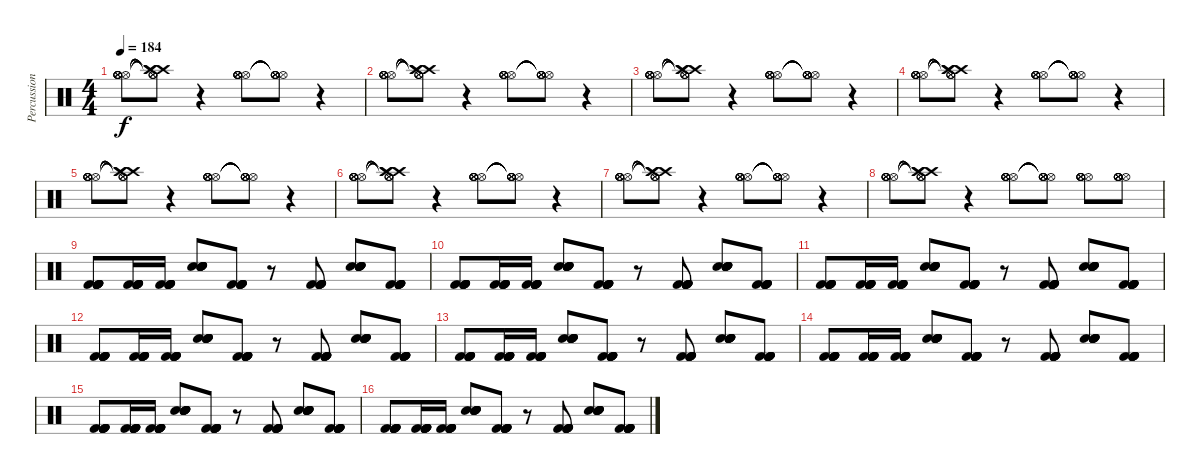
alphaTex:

\track ("Percussion" "Percussion") {instrument percussion}
\staff {score}
\articulation defaults
\ts (4 4)
\tempo 184
\clef neutral
\ks c
("Hi-Hat (open)" "Hi-Hat (open)" "Hi-Hat (open)" "Hi-Hat (open)" "Hi-Hat (open)" "Hi-Hat (open)").8{dy f} ("Hi-Hat (open)"{t} "Hi-Hat (open)"{t} "Hi-Hat (open)"{t} "Crash high (hit)"{t} "Crash high (hit)"{t} "Crash high (hit)"{t}).8 r.4 ("Hi-Hat (open)" "Hi-Hat (open)" "Hi-Hat (open)" "Hi-Hat (open)" "Hi-Hat (open)" "Hi-Hat (open)").8 ("Hi-Hat (open)"{t} "Hi-Hat (open)"{t} "Hi-Hat (open)"{t} "Hi-Hat (open)"{t} "Hi-Hat (open)"{t} "Hi-Hat (open)"{t}).8 r.4 |
("Hi-Hat (open)" "Hi-Hat (open)" "Hi-Hat (open)" "Hi-Hat (open)" "Hi-Hat (open)" "Hi-Hat (open)").8 ("Hi-Hat (open)"{t} "Hi-Hat (open)"{t} "Hi-Hat (open)"{t} "Crash high (hit)"{t} "Crash high (hit)"{t} "Crash high (hit)"{t}).8 r.4 ("Hi-Hat (open)" "Hi-Hat (open)" "Hi-Hat (open)" "Hi-Hat (open)" "Hi-Hat (open)" "Hi-Hat (open)").8 ("Hi-Hat (open)"{t} "Hi-Hat (open)"{t} "Hi-Hat (open)"{t} "Hi-Hat (open)"{t} "Hi-Hat (open)"{t} "Hi-Hat (open)"{t}).8 r.4 |
("Hi-Hat (open)" "Hi-Hat (open)" "Hi-Hat (open)" "Hi-Hat (open)" "Hi-Hat (open)" "Hi-Hat (open)").8 ("Hi-Hat (open)"{t} "Hi-Hat (open)"{t} "Hi-Hat (open)"{t} "Crash high (hit)"{t} "Crash high (hit)"{t} "Crash high (hit)"{t}).8 r.4 ("Hi-Hat (open)" "Hi-Hat (open)" "Hi-Hat (open)" "Hi-Hat (open)" "Hi-Hat (open)" "Hi-Hat (open)").8 ("Hi-Hat (open)"{t} "Hi-Hat (open)"{t} "Hi-Hat (open)"{t} "Hi-Hat (open)"{t} "Hi-Hat (open)"{t} "Hi-Hat (open)"{t}).8 r.4 |
("Hi-Hat (open)" "Hi-Hat (open)" "Hi-Hat (open)" "Hi-Hat (open)" "Hi-Hat (open)" "Hi-Hat (open)").8 ("Hi-Hat (open)"{t} "Hi-Hat (open)"{t} "Hi-Hat (open)"{t} "Crash high (hit)"{t} "Crash high (hit)"{t} "Crash high (hit)"{t}).8 r.4 ("Hi-Hat (open)" "Hi-Hat (open)" "Hi-Hat (open)" "Hi-Hat (open)" "Hi-Hat (open)" "Hi-Hat (open)").8 ("Hi-Hat (open)"{t} "Hi-Hat (open)"{t} "Hi-Hat (open)"{t} "Hi-Hat (open)"{t} "Hi-Hat (open)"{t} "Hi-Hat (open)"{t}).8 r.4 |
("Hi-Hat (open)" "Hi-Hat (open)" "Hi-Hat (open)" "Hi-Hat (open)" "Hi-Hat (open)" "Hi-Hat (open)").8 ("Hi-Hat (open)"{t} "Hi-Hat (open)"{t} "Hi-Hat (open)"{t} "Crash high (hit)"{t} "Crash high (hit)"{t} "Crash high (hit)"{t}).8 r.4 ("Hi-Hat (open)" "Hi-Hat (open)" "Hi-Hat (open)" "Hi-Hat (open)" "Hi-Hat (open)" "Hi-Hat (open)").8 ("Hi-Hat (open)"{t} "Hi-Hat (open)"{t} "Hi-Hat (open)"{t} "Hi-Hat (open)"{t} "Hi-Hat (open)"{t} "Hi-Hat (open)"{t}).8 r.4 |
("Hi-Hat (open)" "Hi-Hat (open)" "Hi-Hat (open)" "Hi-Hat (open)" "Hi-Hat (open)" "Hi-Hat (open)").8 ("Hi-Hat (open)"{t} "Hi-Hat (open)"{t} "Hi-Hat (open)"{t} "Crash high (hit)"{t} "Crash high (hit)"{t} "Crash high (hit)"{t}).8 r.4 ("Hi-Hat (open)" "Hi-Hat (open)" "Hi-Hat (open)" "Hi-Hat (open)" "Hi-Hat (open)" "Hi-Hat (open)").8 ("Hi-Hat (open)"{t} "Hi-Hat (open)"{t} "Hi-Hat (open)"{t} "Hi-Hat (open)"{t} "Hi-Hat (open)"{t} "Hi-Hat (open)"{t}).8 r.4 |
("Hi-Hat (open)" "Hi-Hat (open)" "Hi-Hat (open)" "Hi-Hat (open)" "Hi-Hat (open)" "Hi-Hat (open)").8 ("Hi-Hat (open)"{t} "Hi-Hat (open)"{t} "Hi-Hat (open)"{t} "Crash high (hit)"{t} "Crash high (hit)"{t} "Crash high (hit)"{t}).8 r.4 ("Hi-Hat (open)" "Hi-Hat (open)" "Hi-Hat (open)" "Hi-Hat (open)" "Hi-Hat (open)" "Hi-Hat (open)").8 ("Hi-Hat (open)"{t} "Hi-Hat (open)"{t} "Hi-Hat (open)"{t} "Hi-Hat (open)"{t} "Hi-Hat (open)"{t} "Hi-Hat (open)"{t}).8 r.4 |
("Hi-Hat (open)" "Hi-Hat (open)" "Hi-Hat (open)" "Hi-Hat (open)" "Hi-Hat (open)" "Hi-Hat (open)").8 ("Hi-Hat (open)"{t} "Hi-Hat (open)"{t} "Hi-Hat (open)"{t} "Crash high (hit)"{t} "Crash high (hit)"{t} "Crash high (hit)"{t}).8 r.4 ("Hi-Hat (open)" "Hi-Hat (open)" "Hi-Hat (open)" "Hi-Hat (open)" "Hi-Hat (open)" "Hi-Hat (open)").8 ("Hi-Hat (open)"{t} "Hi-Hat (open)"{t} "Hi-Hat (open)"{t} "Hi-Hat (open)"{t} "Hi-Hat (open)"{t} "Hi-Hat (open)"{t}).8 ("Hi-Hat (open)" "Hi-Hat (open)" "Hi-Hat (open)" "Hi-Hat (open)" "Hi-Hat (open)" "Hi-Hat (open)").8 ("Hi-Hat (open)" "Hi-Hat (open)" "Hi-Hat (open)" "Hi-Hat (open)" "Hi-Hat (open)" "Hi-Hat (open)").8 |
("Kick (hit) 2" "Kick (hit) 2" "Kick (hit) 2" "Kick (hit) 2" "Kick (hit) 2" "Kick (hit) 2").8 ("Kick (hit) 2" "Kick (hit) 2" "Kick (hit) 2" "Kick (hit) 2" "Kick (hit) 2" "Kick (hit) 2").16 ("Kick (hit) 2" "Kick (hit) 2" "Kick (hit) 2" "Kick (hit) 2" "Kick (hit) 2" "Kick (hit) 2").16 ("Electric Snare (hit)" "Electric Snare (hit)" "Electric Snare (hit)" "Electric Snare (hit)" "Electric Snare (hit)" "Electric Snare (hit)").8 ("Kick (hit) 2" "Kick (hit) 2" "Kick (hit) 2" "Kick (hit) 2" "Kick (hit) 2" "Kick (hit) 2").8 r.8 ("Kick (hit) 2" "Kick (hit) 2" "Kick (hit) 2" "Kick (hit) 2" "Kick (hit) 2" "Kick (hit) 2").8 ("Electric Snare (hit)" "Electric Snare (hit)" "Electric Snare (hit)" "Electric Snare (hit)" "Electric Snare (hit)" "Electric Snare (hit)").8 ("Kick (hit) 2" "Kick (hit) 2" "Kick (hit) 2" "Kick (hit) 2" "Kick (hit) 2" "Kick (hit) 2").8 |
("Kick (hit) 2" "Kick (hit) 2" "Kick (hit) 2" "Kick (hit) 2" "Kick (hit) 2" "Kick (hit) 2").8 ("Kick (hit) 2" "Kick (hit) 2" "Kick (hit) 2" "Kick (hit) 2" "Kick (hit) 2" "Kick (hit) 2").16 ("Kick (hit) 2" "Kick (hit) 2" "Kick (hit) 2" "Kick (hit) 2" "Kick (hit) 2" "Kick (hit) 2").16 ("Electric Snare (hit)" "Electric Snare (hit)" "Electric Snare (hit)" "Electric Snare (hit)" "Electric Snare (hit)" "Electric Snare (hit)").8 ("Kick (hit) 2" "Kick (hit) 2" "Kick (hit) 2" "Kick (hit) 2" "Kick (hit) 2" "Kick (hit) 2").8 r.8 ("Kick (hit) 2" "Kick (hit) 2" "Kick (hit) 2" "Kick (hit) 2" "Kick (hit) 2" "Kick (hit) 2").8 ("Electric Snare (hit)" "Electric Snare (hit)" "Electric Snare (hit)" "Electric Snare (hit)" "Electric Snare (hit)" "Electric Snare (hit)").8 ("Kick (hit) 2" "Kick (hit) 2" "Kick (hit) 2" "Kick (hit) 2" "Kick (hit) 2" "Kick (hit) 2").8 |
("Kick (hit) 2" "Kick (hit) 2" "Kick (hit) 2" "Kick (hit) 2" "Kick (hit) 2" "Kick (hit) 2").8 ("Kick (hit) 2" "Kick (hit) 2" "Kick (hit) 2" "Kick (hit) 2" "Kick (hit) 2" "Kick (hit) 2").16 ("Kick (hit) 2" "Kick (hit) 2" "Kick (hit) 2" "Kick (hit) 2" "Kick (hit) 2" "Kick (hit) 2").16 ("Electric Snare (hit)" "Electric Snare (hit)" "Electric Snare (hit)" "Electric Snare (hit)" "Electric Snare (hit)" "Electric Snare (hit)").8 ("Kick (hit) 2" "Kick (hit) 2" "Kick (hit) 2" "Kick (hit) 2" "Kick (hit) 2" "Kick (hit) 2").8 r.8 ("Kick (hit) 2" "Kick (hit) 2" "Kick (hit) 2" "Kick (hit) 2" "Kick (hit) 2" "Kick (hit) 2").8 ("Electric Snare (hit)" "Electric Snare (hit)" "Electric Snare (hit)" "Electric Snare (hit)" "Electric Snare (hit)" "Electric Snare (hit)").8 ("Kick (hit) 2" "Kick (hit) 2" "Kick (hit) 2" "Kick (hit) 2" "Kick (hit) 2" "Kick (hit) 2").8 |
("Kick (hit) 2" "Kick (hit) 2" "Kick (hit) 2" "Kick (hit) 2" "Kick (hit) 2" "Kick (hit) 2").8 ("Kick (hit) 2" "Kick (hit) 2" "Kick (hit) 2" "Kick (hit) 2" "Kick (hit) 2" "Kick (hit) 2").16 ("Kick (hit) 2" "Kick (hit) 2" "Kick (hit) 2" "Kick (hit) 2" "Kick (hit) 2" "Kick (hit) 2").16 ("Electric Snare (hit)" "Electric Snare (hit)" "Electric Snare (hit)" "Electric Snare (hit)" "Electric Snare (hit)" "Electric Snare (hit)").8 ("Kick (hit) 2" "Kick (hit) 2" "Kick (hit) 2" "Kick (hit) 2" "Kick (hit) 2" "Kick (hit) 2").8 r.8 ("Kick (hit) 2" "Kick (hit) 2" "Kick (hit) 2" "Kick (hit) 2" "Kick (hit) 2" "Kick (hit) 2").8 ("Electric Snare (hit)" "Electric Snare (hit)" "Electric Snare (hit)" "Electric Snare (hit)" "Electric Snare (hit)" "Electric Snare (hit)").8 ("Kick (hit) 2" "Kick (hit) 2" "Kick (hit) 2" "Kick (hit) 2" "Kick (hit) 2" "Kick (hit) 2").8 |
("Kick (hit) 2" "Kick (hit) 2" "Kick (hit) 2" "Kick (hit) 2" "Kick (hit) 2" "Kick (hit) 2").8 ("Kick (hit) 2" "Kick (hit) 2" "Kick (hit) 2" "Kick (hit) 2" "Kick (hit) 2" "Kick (hit) 2").16 ("Kick (hit) 2" "Kick (hit) 2" "Kick (hit) 2" "Kick (hit) 2" "Kick (hit) 2" "Kick (hit) 2").16 ("Electric Snare (hit)" "Electric Snare (hit)" "Electric Snare (hit)" "Electric Snare (hit)" "Electric Snare (hit)" "Electric Snare (hit)").8 ("Kick (hit) 2" "Kick (hit) 2" "Kick (hit) 2" "Kick (hit) 2" "Kick (hit) 2" "Kick (hit) 2").8 r.8 ("Kick (hit) 2" "Kick (hit) 2" "Kick (hit) 2" "Kick (hit) 2" "Kick (hit) 2" "Kick (hit) 2").8 ("Electric Snare (hit)" "Electric Snare (hit)" "Electric Snare (hit)" "Electric Snare (hit)" "Electric Snare (hit)" "Electric Snare (hit)").8 ("Kick (hit) 2" "Kick (hit) 2" "Kick (hit) 2" "Kick (hit) 2" "Kick (hit) 2" "Kick (hit) 2").8 |
("Kick (hit) 2" "Kick (hit) 2" "Kick (hit) 2" "Kick (hit) 2" "Kick (hit) 2" "Kick (hit) 2").8 ("Kick (hit) 2" "Kick (hit) 2" "Kick (hit) 2" "Kick (hit) 2" "Kick (hit) 2" "Kick (hit) 2").16 ("Kick (hit) 2" "Kick (hit) 2" "Kick (hit) 2" "Kick (hit) 2" "Kick (hit) 2" "Kick (hit) 2").16 ("Electric Snare (hit)" "Electric Snare (hit)" "Electric Snare (hit)" "Electric Snare (hit)" "Electric Snare (hit)" "Electric Snare (hit)").8 ("Kick (hit) 2" "Kick (hit) 2" "Kick (hit) 2" "Kick (hit) 2" "Kick (hit) 2" "Kick (hit) 2").8 r.8 ("Kick (hit) 2" "Kick (hit) 2" "Kick (hit) 2" "Kick (hit) 2" "Kick (hit) 2" "Kick (hit) 2").8 ("Electric Snare (hit)" "Electric Snare (hit)" "Electric Snare (hit)" "Electric Snare (hit)" "Electric Snare (hit)" "Electric Snare (hit)").8 ("Kick (hit) 2" "Kick (hit) 2" "Kick (hit) 2" "Kick (hit) 2" "Kick (hit) 2" "Kick (hit) 2").8 |
("Kick (hit) 2" "Kick (hit) 2" "Kick (hit) 2" "Kick (hit) 2" "Kick (hit) 2" "Kick (hit) 2").8 ("Kick (hit) 2" "Kick (hit) 2" "Kick (hit) 2" "Kick (hit) 2" "Kick (hit) 2" "Kick (hit) 2").16 ("Kick (hit) 2" "Kick (hit) 2" "Kick (hit) 2" "Kick (hit) 2" "Kick (hit) 2" "Kick (hit) 2").16 ("Electric Snare (hit)" "Electric Snare (hit)" "Electric Snare (hit)" "Electric Snare (hit)" "Electric Snare (hit)" "Electric Snare (hit)").8 ("Kick (hit) 2" "Kick (hit) 2" "Kick (hit) 2" "Kick (hit) 2" "Kick (hit) 2" "Kick (hit) 2").8 r.8 ("Kick (hit) 2" "Kick (hit) 2" "Kick (hit) 2" "Kick (hit) 2" "Kick (hit) 2" "Kick (hit) 2").8 ("Electric Snare (hit)" "Electric Snare (hit)" "Electric Snare (hit)" "Electric Snare (hit)" "Electric Snare (hit)" "Electric Snare (hit)").8 ("Kick (hit) 2" "Kick (hit) 2" "Kick (hit) 2" "Kick (hit) 2" "Kick (hit) 2" "Kick (hit) 2").8 |
("Kick (hit) 2" "Kick (hit) 2" "Kick (hit) 2" "Kick (hit) 2" "Kick (hit) 2" "Kick (hit) 2").8 ("Kick (hit) 2" "Kick (hit) 2" "Kick (hit) 2" "Kick (hit) 2" "Kick (hit) 2" "Kick (hit) 2").16 ("Kick (hit) 2" "Kick (hit) 2" "Kick (hit) 2" "Kick (hit) 2" "Kick (hit) 2" "Kick (hit) 2").16 ("Electric Snare (hit)" "Electric Snare (hit)" "Electric Snare (hit)" "Electric Snare (hit)" "Electric Snare (hit)" "Electric Snare (hit)").8 ("Kick (hit) 2" "Kick (hit) 2" "Kick (hit) 2" "Kick (hit) 2" "Kick (hit) 2" "Kick (hit) 2").8 r.8 ("Kick (hit) 2" "Kick (hit) 2" "Kick (hit) 2" "Kick (hit) 2" "Kick (hit) 2" "Kick (hit) 2").8 ("Electric Snare (hit)" "Electric Snare (hit)" "Electric Snare (hit)" "Electric Snare (hit)" "Electric Snare (hit)" "Electric Snare (hit)").8 ("Kick (hit) 2" "Kick (hit) 2" "Kick (hit) 2" "Kick (hit) 2" "Kick (hit) 2" "Kick (hit) 2").8
